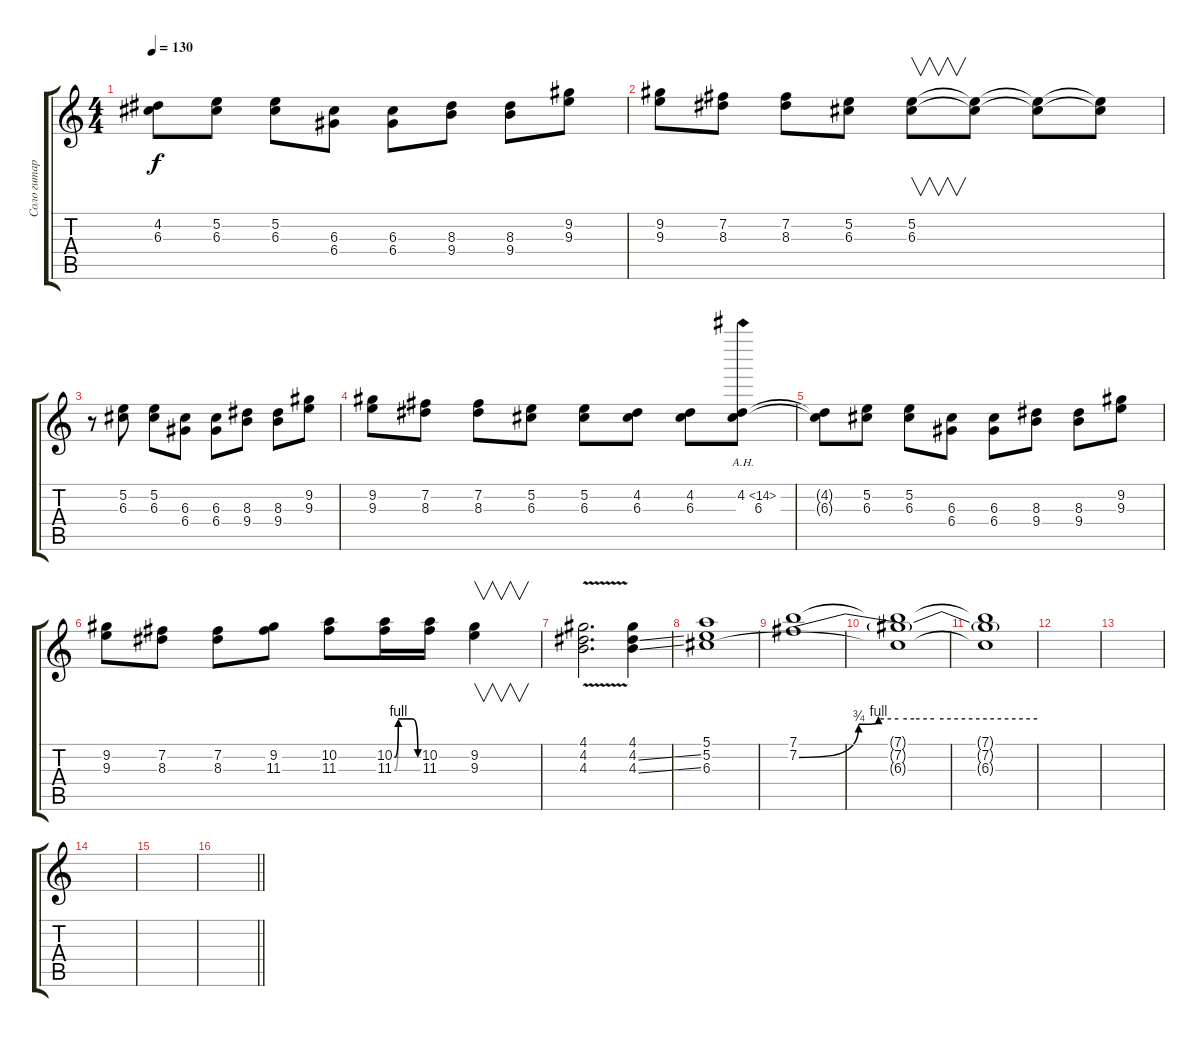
\track ("Соло гитара 2" "Соло гитар") {instrument overdrivenguitar}
\staff {score tabs}
\tuning (E4 B3 G3 D3 A2 E2) {hide}
\ts (4 4)
\tempo 130
\clef g2
\ks c
(4.2{t} 6.3{t}).8{dy f volume 12} (5.2 6.3).8 (5.2 6.3).8 (6.3 6.4).8 (6.3 6.4).8 (8.3 9.4).8 (8.3 9.4).8 (9.2 9.3).8 |
(9.2 9.3).8 (7.2 8.3).8 (7.2 8.3).8 (5.2 6.3).8 (5.2 6.3).8{v} (5.2{t} 6.3{t}).8 (5.2{t} 6.3{t}).8 (5.2{t} 6.3{t}).8 |
r.8{volume 12} (5.2 6.3).8 (5.2 6.3).8 (6.3 6.4).8 (6.3 6.4).8 (8.3 9.4).8 (8.3 9.4).8 (9.2 9.3).8 |
(9.2 9.3).8 (7.2 8.3).8 (7.2 8.3).8 (5.2 6.3).8 (5.2 6.3).8 (4.2 6.3).8 (4.2 6.3).8 (4.2{ah 10} 6.3).8 |
(4.2{t} 6.3{t}).8{volume 12} (5.2 6.3).8 (5.2 6.3).8 (6.3 6.4).8 (6.3 6.4).8 (8.3 9.4).8 (8.3 9.4).8 (9.2 9.3).8 |
(9.2 9.3).8 (7.2 8.3).8 (7.2 8.3).8 (9.2 11.3).8 (10.2 11.3).8 (10.2{be (custom 0 0 10 4 20 4 30 4 45 4 60 0)} 11.3{be (custom 0 0 10 4 20 4 30 4 45 4 60 0)}).16 (10.2 11.3).16 (9.2 9.3).4{v} |
(4.1 4.2{v} 4.3{v}).2{d} (4.1 4.2{ss} 4.3{ss}).4 |
(5.1 5.2 6.3).1 |
(7.1 7.2{be (custom 0 0 15 3 20 4 25 4 29 4 34 4 60 4)}).1{volume 2} |
(7.1{t} 7.2{t} 6.3{t}).1 |
(7.1{t} 7.2{t} 6.3{t}).1 |
|
|
|
|
\barLineRight lightlight
